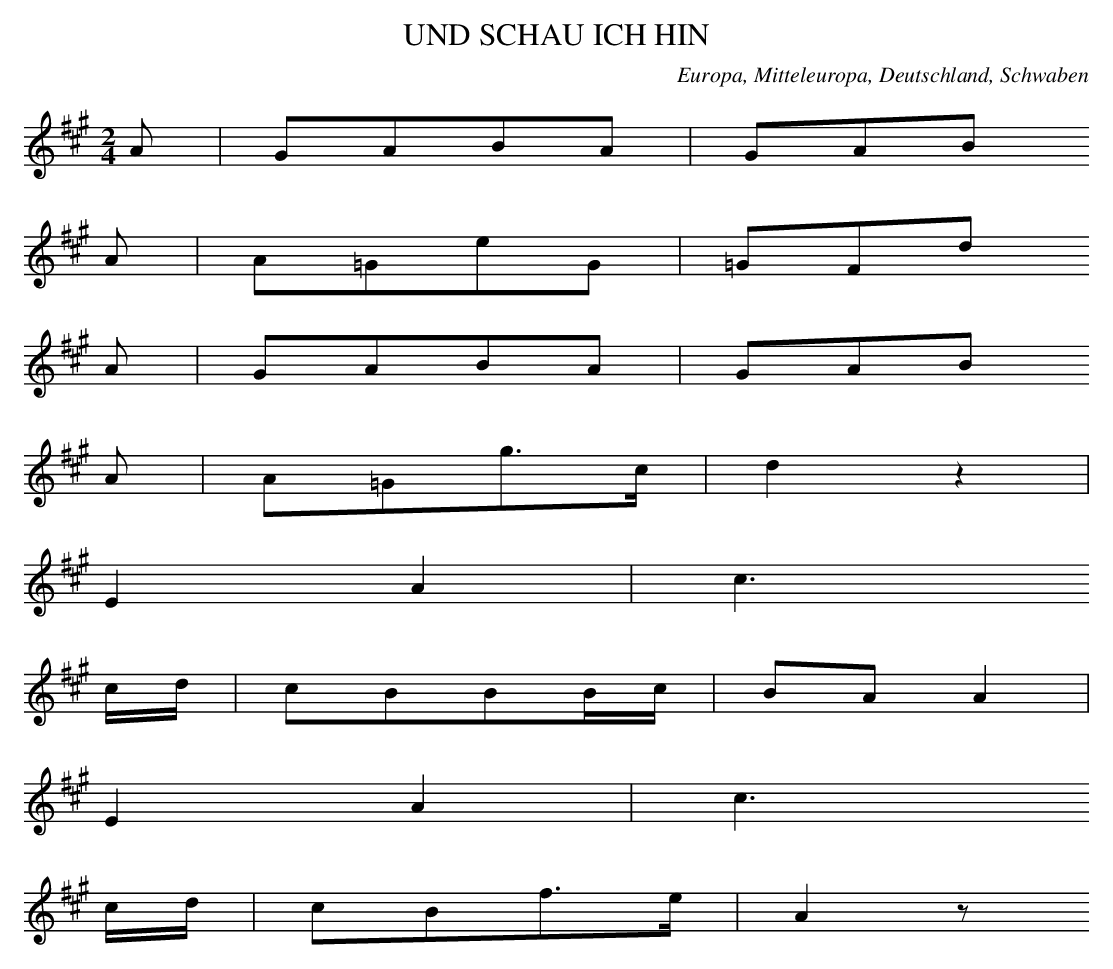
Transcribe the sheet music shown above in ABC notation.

X:1
T: UND SCHAU ICH HIN
O: Europa, Mitteleuropa, Deutschland, Schwaben
M: 2/4
L: 1/16
K: A
A2 | G2A2B2A2 | G2A2B2
A2 | A2=G2e2G2 | =G2F2d2
A2 | G2A2B2A2 | G2A2B2
A2 | A2=G2g3c | d4z4 |
E4A4 | c6
cd | c2B2B2Bc | B2A2A4 |
E4A4 | c6
cd | c2B2f3e | A4z2
